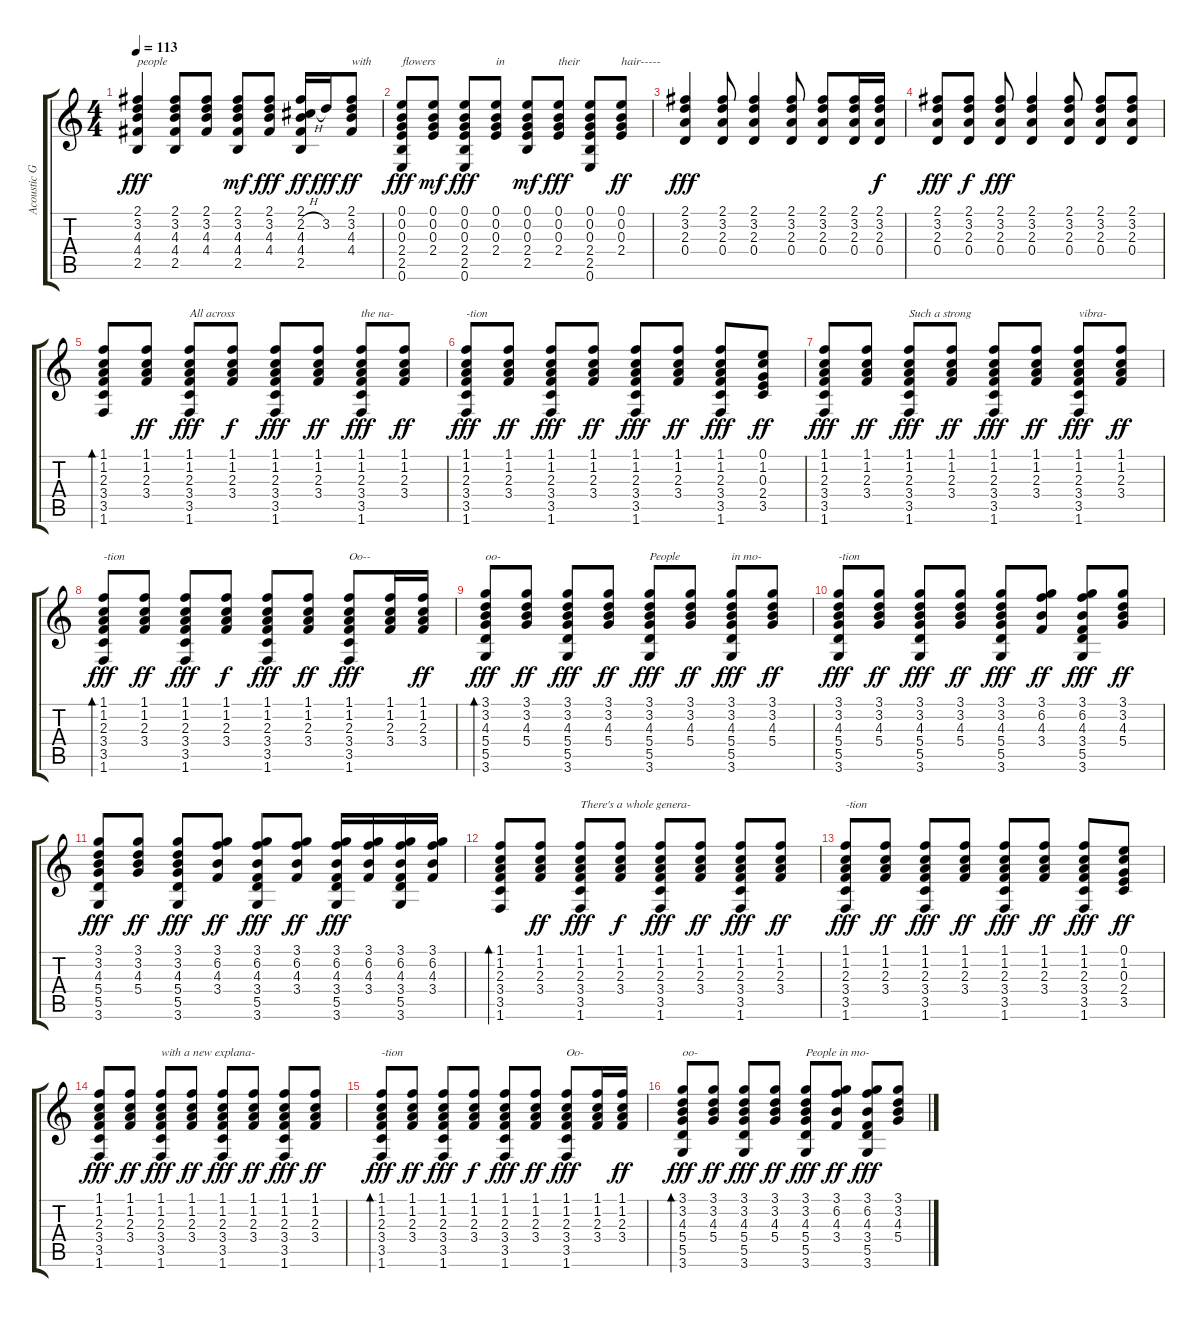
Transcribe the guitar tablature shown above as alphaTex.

\track ("Acoustic Guitar" "Acoustic G") {instrument acousticguitarsteel}
\staff {score tabs}
\tuning (E4 B3 G3 D3 A2 E2) {hide}
\ts (4 4)
\tempo 113
\clef g2
\ks c
(2.1 3.2 4.3 4.4 2.5).4{txt "people" dy fff} (2.1 3.2 4.3 4.4 2.5).8 (2.1 3.2 4.3 4.4).8 (2.1 3.2 4.3 4.4 2.5).8{dy mf} (2.1 3.2 4.3 4.4).8{dy fff} (2.1 2.2{h} 4.3 4.4 2.5).16{dy ff} 3.2.16{dy fff} (2.1 3.2 4.3 4.4).8{txt "with" dy ff} |
(0.1 0.2 0.3 2.4 2.5 0.6).8{txt "flowers" dy fff} (0.1 0.2 0.3 2.4).8{dy mf} (0.1 0.2 0.3 2.4 2.5 0.6).8{dy fff} (0.1 0.2 0.3 2.4).8{txt "in"} (0.1 0.2 0.3 2.4 2.5).8{dy mf} (0.1 0.2 0.3 2.4).8{txt "their" dy fff} (0.1 0.2 0.3 2.4 2.5 0.6).8 (0.1 0.2 0.3 2.4).8{txt "hair-----" dy ff} |
(2.1 3.2 2.3 0.4).4{dy fff} (2.1 3.2 2.3 0.4).8 (2.1 3.2 2.3 0.4).4 (2.1 3.2 2.3 0.4).8 (2.1 3.2 2.3 0.4).8 (2.1 3.2 2.3 0.4).16 (2.1 3.2 2.3 0.4).16{dy f} |
(2.1 3.2 2.3 0.4).8{dy fff} (2.1 3.2 2.3 0.4).8{dy f} (2.1 3.2 2.3 0.4).8{dy fff} (2.1 3.2 2.3 0.4).4 (2.1 3.2 2.3 0.4).8 (2.1 3.2 2.3 0.4).8 (2.1 3.2 2.3 0.4).8 |
(1.1 1.2 2.3 3.4 3.5 1.6).8{bd 60} (1.1 1.2 2.3 3.4).8{dy ff} (1.1 1.2 2.3 3.4 3.5 1.6).8{txt "All across" dy fff} (1.1 1.2 2.3 3.4).8{dy f} (1.1 1.2 2.3 3.4 3.5 1.6).8{dy fff} (1.1 1.2 2.3 3.4).8{dy ff} (1.1 1.2 2.3 3.4 3.5 1.6).8{txt "the na-" dy fff} (1.1 1.2 2.3 3.4).8{dy ff} |
(1.1 1.2 2.3 3.4 3.5 1.6).8{txt "-tion" dy fff} (1.1 1.2 2.3 3.4).8{dy ff} (1.1 1.2 2.3 3.4 3.5 1.6).8{dy fff} (1.1 1.2 2.3 3.4).8{dy ff} (1.1 1.2 2.3 3.4 3.5 1.6).8{dy fff} (1.1 1.2 2.3 3.4).8{dy ff} (1.1 1.2 2.3 3.4 3.5 1.6).8{dy fff} (0.1 1.2 0.3 2.4 3.5).8{dy ff} |
(1.1 1.2 2.3 3.4 3.5 1.6).8{dy fff} (1.1 1.2 2.3 3.4).8{dy ff} (1.1 1.2 2.3 3.4 3.5 1.6).8{txt "Such a strong" dy fff} (1.1 1.2 2.3 3.4).8{dy ff} (1.1 1.2 2.3 3.4 3.5 1.6).8{dy fff} (1.1 1.2 2.3 3.4).8{dy ff} (1.1 1.2 2.3 3.4 3.5 1.6).8{txt "vibra-" dy fff} (1.1 1.2 2.3 3.4).8{dy ff} |
(1.1 1.2 2.3 3.4 3.5 1.6).8{bd 60 txt "-tion" dy fff} (1.1 1.2 2.3 3.4).8{dy ff} (1.1 1.2 2.3 3.4 3.5 1.6).8{dy fff} (1.1 1.2 2.3 3.4).8{dy f} (1.1 1.2 2.3 3.4 3.5 1.6).8{dy fff} (1.1 1.2 2.3 3.4).8{dy ff} (1.1 1.2 2.3 3.4 3.5 1.6).8{txt "Oo--" dy fff} (1.1 1.2 2.3 3.4).16 (1.1 1.2 2.3 3.4).16{dy ff} |
(3.1 3.2 4.3 5.4 5.5 3.6).8{bd 60 txt "oo-" dy fff} (3.1 3.2 4.3 5.4).8{dy ff} (3.1 3.2 4.3 5.4 5.5 3.6).8{dy fff} (3.1 3.2 4.3 5.4).8{dy ff} (3.1 3.2 4.3 5.4 5.5 3.6).8{txt "People" dy fff} (3.1 3.2 4.3 5.4).8{dy ff} (3.1 3.2 4.3 5.4 5.5 3.6).8{txt "in mo-" dy fff} (3.1 3.2 4.3 5.4).8{dy ff} |
(3.1 3.2 4.3 5.4 5.5 3.6).8{txt "-tion" dy fff} (3.1 3.2 4.3 5.4).8{dy ff} (3.1 3.2 4.3 5.4 5.5 3.6).8{dy fff} (3.1 3.2 4.3 5.4).8{dy ff} (3.1 3.2 4.3 5.4 5.5 3.6).8{dy fff} (3.1 6.2 4.3 3.4).8{dy ff} (3.1 6.2 4.3 3.4 5.5 3.6).8{dy fff} (3.1 3.2 4.3 5.4).8{dy ff} |
(3.1 3.2 4.3 5.4 5.5 3.6).8{dy fff} (3.1 3.2 4.3 5.4).8{dy ff} (3.1 3.2 4.3 5.4 5.5 3.6).8{dy fff} (3.1 6.2 4.3 3.4).8{dy ff} (3.1 6.2 4.3 3.4 5.5 3.6).8{dy fff} (3.1 6.2 4.3 3.4).8{dy ff} (3.1 6.2 4.3 3.4 5.5 3.6).16{dy fff} (3.1 6.2 4.3 3.4).16 (3.1 6.2 4.3 3.4 5.5 3.6).16 (3.1 6.2 4.3 3.4).16 |
(1.1 1.2 2.3 3.4 3.5 1.6).8{bd 60} (1.1 1.2 2.3 3.4).8{dy ff} (1.1 1.2 2.3 3.4 3.5 1.6).8{txt "There's a whole genera-" dy fff} (1.1 1.2 2.3 3.4).8{dy f} (1.1 1.2 2.3 3.4 3.5 1.6).8{dy fff} (1.1 1.2 2.3 3.4).8{dy ff} (1.1 1.2 2.3 3.4 3.5 1.6).8{dy fff} (1.1 1.2 2.3 3.4).8{dy ff} |
(1.1 1.2 2.3 3.4 3.5 1.6).8{txt "-tion" dy fff} (1.1 1.2 2.3 3.4).8{dy ff} (1.1 1.2 2.3 3.4 3.5 1.6).8{dy fff} (1.1 1.2 2.3 3.4).8{dy ff} (1.1 1.2 2.3 3.4 3.5 1.6).8{dy fff} (1.1 1.2 2.3 3.4).8{dy ff} (1.1 1.2 2.3 3.4 3.5 1.6).8{dy fff} (0.1 1.2 0.3 2.4 3.5).8{dy ff} |
(1.1 1.2 2.3 3.4 3.5 1.6).8{dy fff} (1.1 1.2 2.3 3.4).8{dy ff} (1.1 1.2 2.3 3.4 3.5 1.6).8{txt "with a new explana-" dy fff} (1.1 1.2 2.3 3.4).8{dy ff} (1.1 1.2 2.3 3.4 3.5 1.6).8{dy fff} (1.1 1.2 2.3 3.4).8{dy ff} (1.1 1.2 2.3 3.4 3.5 1.6).8{dy fff} (1.1 1.2 2.3 3.4).8{dy ff} |
(1.1 1.2 2.3 3.4 3.5 1.6).8{bd 60 txt "-tion" dy fff} (1.1 1.2 2.3 3.4).8{dy ff} (1.1 1.2 2.3 3.4 3.5 1.6).8{dy fff} (1.1 1.2 2.3 3.4).8{dy f} (1.1 1.2 2.3 3.4 3.5 1.6).8{dy fff} (1.1 1.2 2.3 3.4).8{dy ff} (1.1 1.2 2.3 3.4 3.5 1.6).8{txt "Oo-" dy fff} (1.1 1.2 2.3 3.4).16 (1.1 1.2 2.3 3.4).16{dy ff} |
(3.1 3.2 4.3 5.4 5.5 3.6).8{bd 60 txt "oo-" dy fff} (3.1 3.2 4.3 5.4).8{dy ff} (3.1 3.2 4.3 5.4 5.5 3.6).8{dy fff} (3.1 3.2 4.3 5.4).8{dy ff} (3.1 3.2 4.3 5.4 5.5 3.6).8{txt "People in mo-" dy fff} (3.1 6.2 4.3 3.4).8{dy ff} (3.1 6.2 4.3 3.4 5.5 3.6).8{dy fff} (3.1 3.2 4.3 5.4).8
